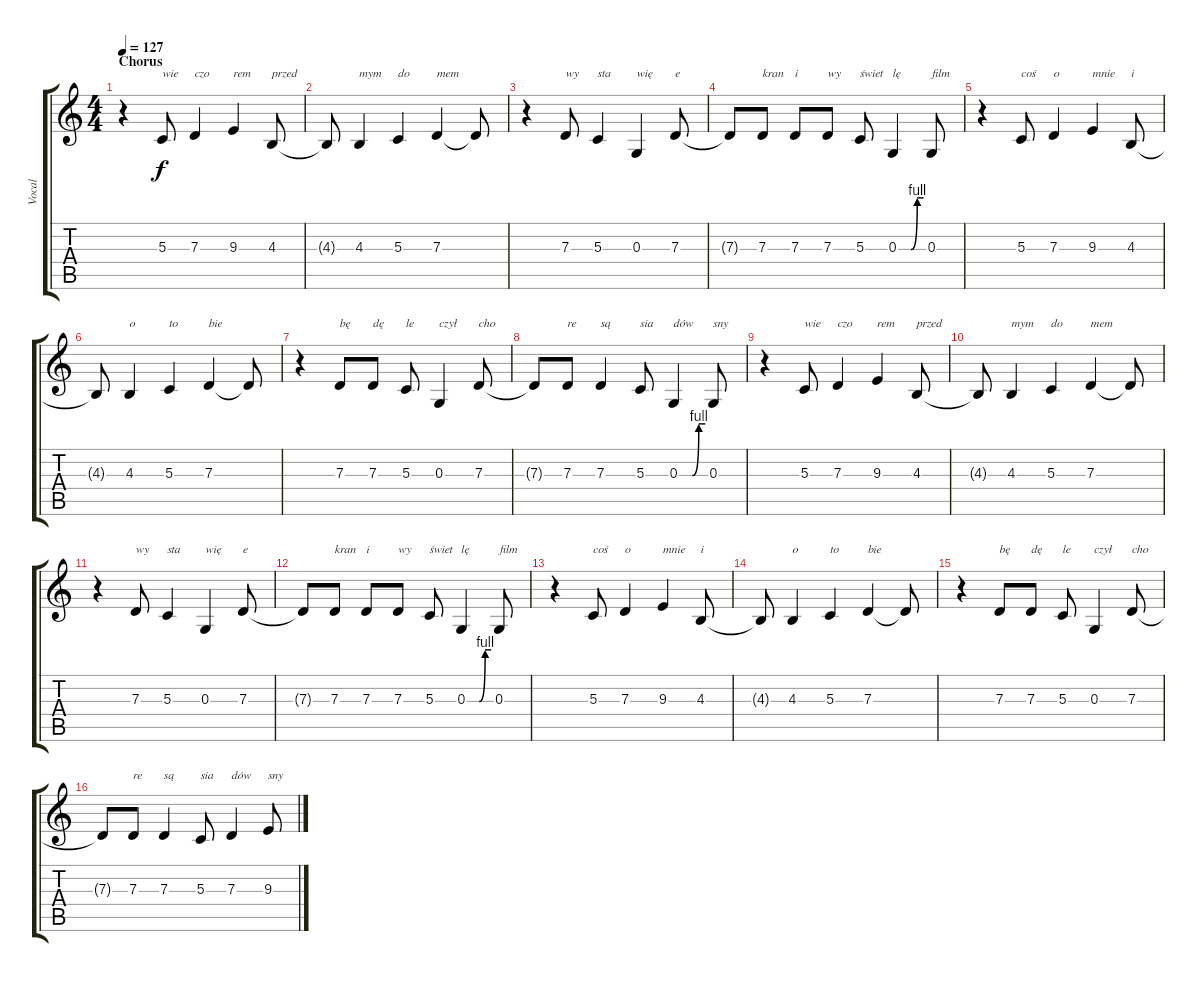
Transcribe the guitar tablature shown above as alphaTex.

\track ("Vocal" "Vocal") {instrument sopranosax}
\staff {score tabs}
\tuning (E4 B3 G3 D3 A2 E2) {hide}
\ts (4 4)
\section ("" "Chorus")
\tempo 127
\clef g2
\ks c
r.4{dy f volume 15} 5.3.8{txt "wie"} 7.3.4{txt "czo"} 9.3.4{txt "rem"} 4.3.8{txt "przed"} |
4.3{t}.8 4.3.4{txt "mym"} 5.3.4{txt "do"} 7.3.4{txt "mem"} 7.3{t}.8 |
r.4 7.3.8{txt "wy"} 5.3.4{txt "sta"} 0.3.4{txt "wię"} 7.3.8{txt "e"} |
7.3{t}.8 7.3.8{txt "kran"} 7.3.8{txt "i"} 7.3.8{txt "wy"} 5.3.8{txt "świet"} 0.3{be (custom 0 0 14 0 30 0 45 4 60 4)}.4{txt "lę"} 0.3.8{txt "film"} |
r.4{volume 15} 5.3.8{txt "coś"} 7.3.4{txt "o"} 9.3.4{txt "mnie"} 4.3.8{txt "i"} |
4.3{t}.8 4.3.4{txt "o"} 5.3.4{txt "to"} 7.3.4{txt "bie"} 7.3{t}.8 |
r.4 7.3.8{txt "bę"} 7.3.8{txt "dę"} 5.3.8{txt "le"} 0.3.4{txt "czył"} 7.3.8{txt "cho"} |
7.3{t}.8 7.3.8{txt "re"} 7.3.4{txt "są"} 5.3.8{txt "sia"} 0.3{be (custom 0 0 16 0 30 0 45 4 60 4)}.4{txt "dów"} 0.3.8{txt "sny"} |
r.4{volume 15} 5.3.8{txt "wie"} 7.3.4{txt "czo"} 9.3.4{txt "rem"} 4.3.8{txt "przed"} |
4.3{t}.8 4.3.4{txt "mym"} 5.3.4{txt "do"} 7.3.4{txt "mem"} 7.3{t}.8 |
r.4 7.3.8{txt "wy"} 5.3.4{txt "sta"} 0.3.4{txt "wię"} 7.3.8{txt "e"} |
7.3{t}.8 7.3.8{txt "kran"} 7.3.8{txt "i"} 7.3.8{txt "wy"} 5.3.8{txt "świet"} 0.3{be (custom 0 0 14 0 30 0 45 4 60 4)}.4{txt "lę"} 0.3.8{txt "film"} |
r.4{volume 15} 5.3.8{txt "coś"} 7.3.4{txt "o"} 9.3.4{txt "mnie"} 4.3.8{txt "i"} |
4.3{t}.8 4.3.4{txt "o"} 5.3.4{txt "to"} 7.3.4{txt "bie"} 7.3{t}.8 |
r.4 7.3.8{txt "bę"} 7.3.8{txt "dę"} 5.3.8{txt "le"} 0.3.4{txt "czył"} 7.3.8{txt "cho"} |
7.3{t}.8 7.3.8{txt "re"} 7.3.4{txt "są"} 5.3.8{txt "sia"} 7.3.4{txt "dów"} 9.3.8{txt "sny"}
